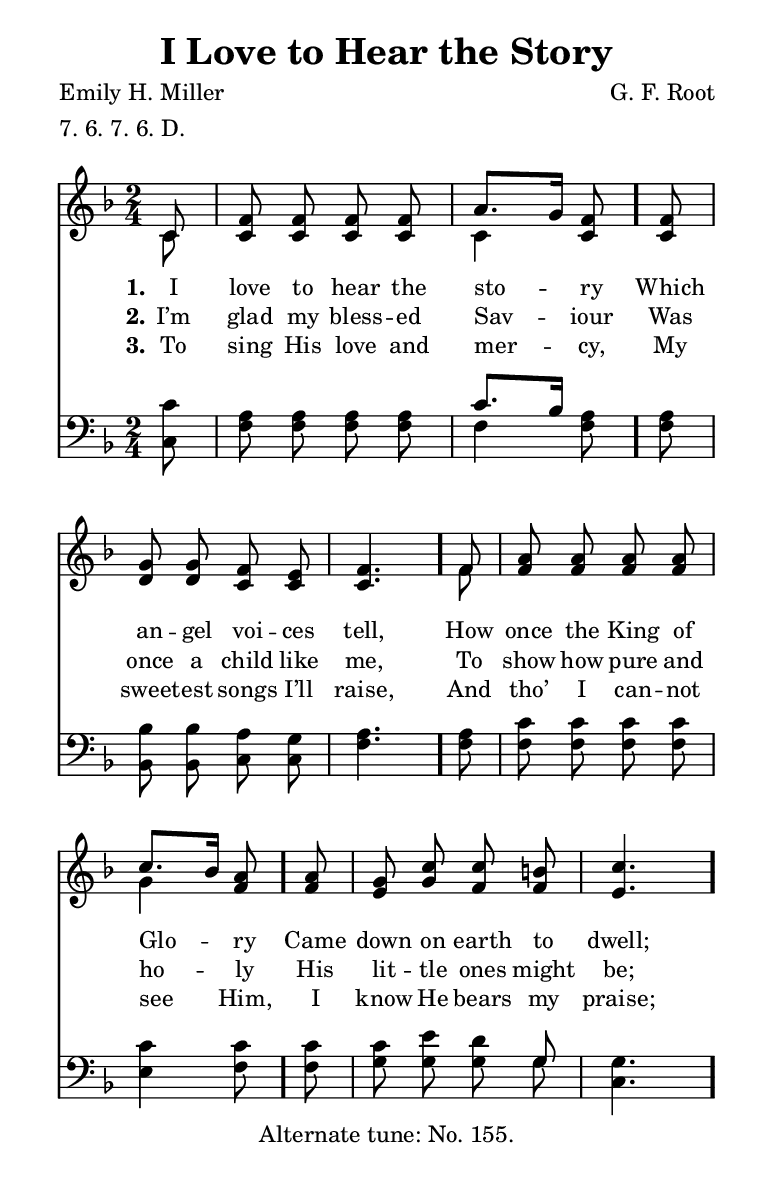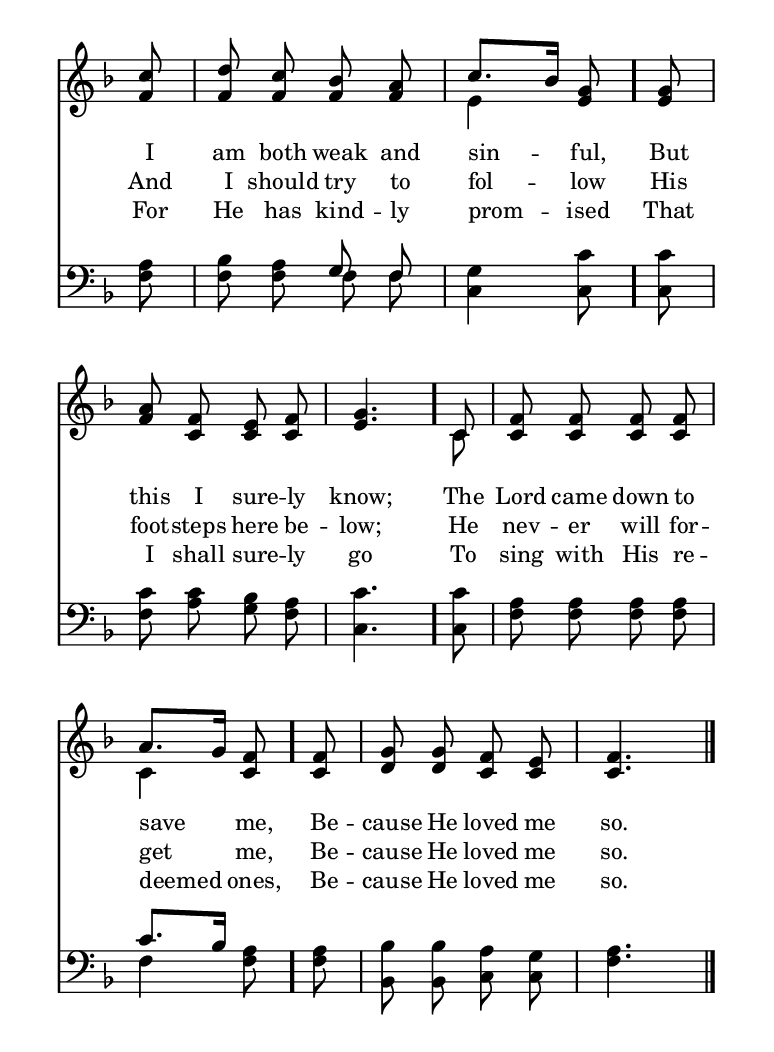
\include "common/global.ily"
\paper {
  \include "common/paper.ily"
  oddFooterMarkup = \markup { \fill-line { \on-the-fly \first-page "Alternate tune: No. 155." } }
}

\header{
  hymnnumber = "308"
  title = "I Love to Hear the Story"
  tunename = ""
  meter = "7. 6. 7. 6. D."
  poet = "Emily H. Miller"
  composer = "G. F. Root"
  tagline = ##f
}

global = {
  \include "common/overrides.ily"
  \override Staff.TimeSignature.style = #'numbered
  \time 2/4
  \override Score.MetronomeMark.transparent = ##t % hide all fermata changes too
  \tempo 8=120
  \key f \major
  \partial 8
  \autoBeamOff
}

notesSoprano = {
\global
\relative c' {

  c8 | f f f f | a8.[ g16] f8
  f8 | g g f e | f4. \eogbreak
  f8 | a a a a | c8.[ bes16] a8
  a8 | g c c b | c4. \eogbreak

  c8 | d c bes a | c8.[ bes16] g8
  g8 | a f e f | g4. \eogbreak
  c,8 | f f f f | a8.[ g16] f8
  f8 | g g f e | f4. \eogbreak

  \bar "|."

}
}

notesAlto = {
\global
\relative e' {

  c8 | c c c c | c4 c8
  c8 | d d c c | c4.
  f8 | f f f f | g4 f8
  f8 | e g f f | e4.

  f8 | f f f f | e4 e8
  e8 | f c c c | e4.
  c8 | c c c c | c4 c8
  c8 | d d c c | c4.

}
}

notesTenor = {
\global
\relative a {

  c8 | a a a a | c8.[ bes16] a8
  a8 | bes bes a g | a4.
  a8 | c c c c | c4 c8
  c8 | c e d g, | g4.

  a8 | bes a g f | g4 c8
  c8 | c c bes a | c4.
  c8 | a a a a | c8.[ bes16] a8
  a8 | bes bes a g | a4.

}
}

notesBass = {
\global
\relative f {

  c8 | f f f f | f4 f8
  f8 | bes, bes c c | f4.
  f8 | f f f f | e4 f8
  f8 | g g g g | c,4.

  f8 | f f f f | c4 c8
  c8 | f a g f | c4.
  c8 | f f f f | f4 f8
  f8 | bes, bes c c | f4.

}
}

wordsA = \lyricmode {
\set stanza = "1."

I love to hear the sto -- ry \bar "."
Which an -- gel voi -- ces tell, \bar "."
How once the King of Glo -- ry \bar "."
Came down on earth to dwell; \bar "."
I am both weak and sin -- ful, \bar "."
But this I sure -- ly know; \bar "."
The Lord came down to save me, \bar "."
Be -- cause He loved me so. \bar "."

}

wordsB = \lyricmode {
\set stanza = "2."

I’m glad my bless -- ed Sav -- iour
Was once a child like me,
To show how pure and ho -- ly
His lit -- tle ones might be;
And I should try to fol -- low
His foot -- steps here be -- low;
He nev -- er will for -- get me,
Be -- cause He loved me so.

}

wordsC = \lyricmode {
\set stanza = "3."

To sing His love and mer -- cy,
My sweet -- est songs I’ll raise,
And tho’ I can -- not see Him,
I know He bears my praise;
For He has kind -- ly prom -- ised
That I shall sure -- ly go
To sing with His re -- deemed ones,
Be -- cause He loved me so.

}

\score {
  \context ChoirStaff <<
    \context Staff = upper <<
      \set Staff.autoBeaming = ##f
      \set ChoirStaff.systemStartDelimiter = #'SystemStartBar
      \set ChoirStaff.printPartCombineTexts = ##f
      \partcombine #'(2 . 9) \notesSoprano \notesAlto
      \context NullVoice = sopranos { \voiceOne << \notesSoprano >> }
      \context NullVoice = altos { \voiceTwo << \notesAlto >> }
      \context Lyrics = one   \lyricsto sopranos \wordsA
      \context Lyrics = two   \lyricsto sopranos \wordsB
      \context Lyrics = three \lyricsto sopranos \wordsC
    >>
    \context Staff = men <<
      \set Staff.autoBeaming = ##f
      \clef bass
      \set ChoirStaff.printPartCombineTexts = ##f
      \partcombine #'(2 . 9) \notesTenor \notesBass
      \context NullVoice = tenors { \voiceOne << \notesTenor >> }
      \context NullVoice = basses { \voiceTwo << \notesBass >> }
    >>
  >>
  \layout {
    \include "common/layout.ily"
  }
  \midi{
    \include "common/midi.ily"
  }
}

\version "2.19.49"  % necessary for upgrading to future LilyPond versions.

% vi:set et ts=2 sw=2 ai nocindent syntax=lilypond:
